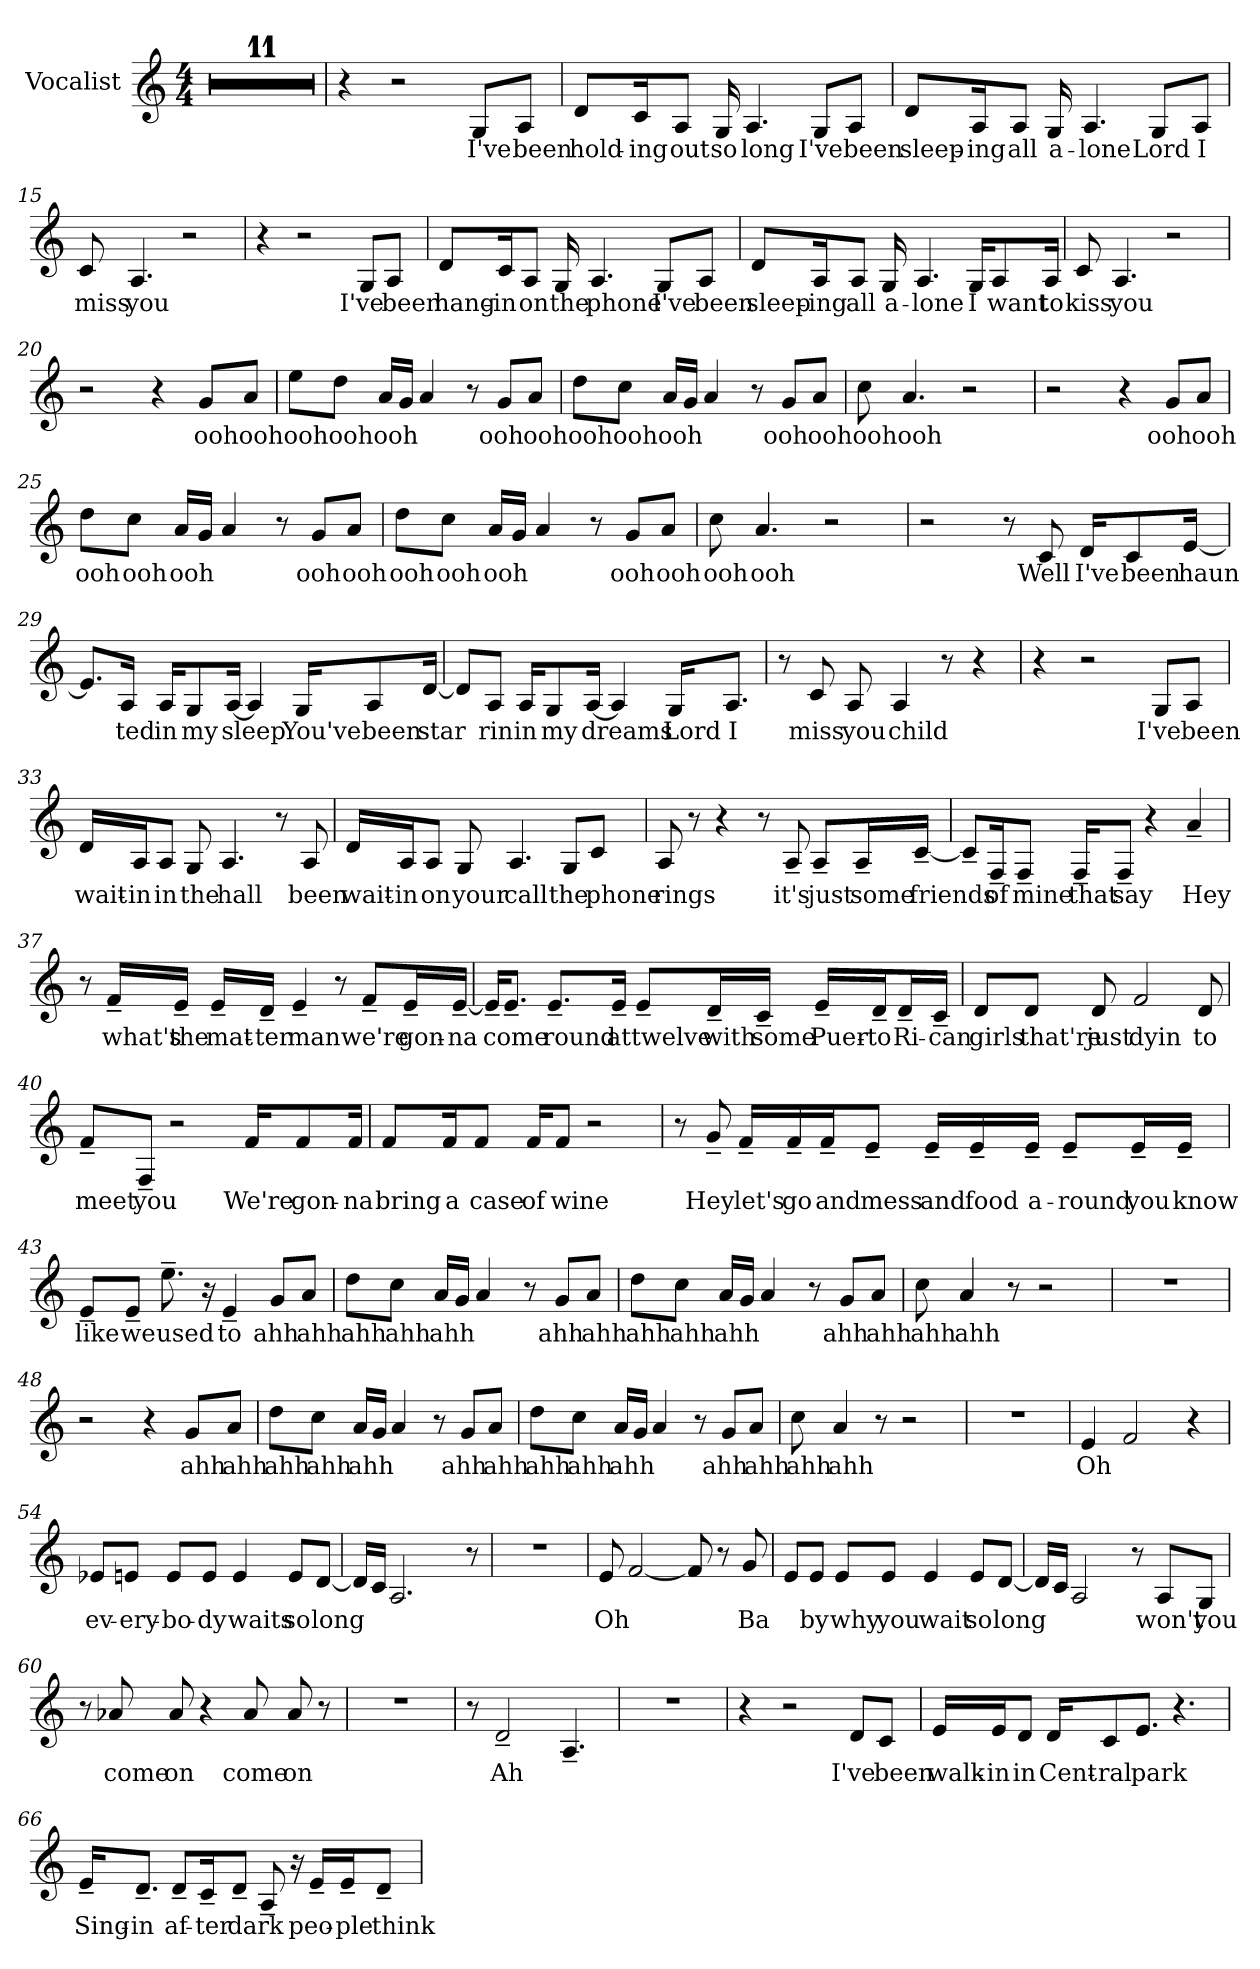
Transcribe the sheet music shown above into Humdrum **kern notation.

**kern	**text
*part1	*part1
*staff1	*staff1
*I"Vocalist	*
*clefG2	*
*M4/4	*
=1	=1
*clefG2	*
*M4/4	*
1r	.
=2	=2
1r	.
=3	=3
1r	.
=4	=4
1r	.
=5	=5
1r	.
=6	=6
1r	.
=7	=7
1r	.
=8	=8
1r	.
=9	=9
1r	.
=10	=10
1r	.
=11	=11
1r	.
=12	=12
4r	.
2r	.
8G/L	I've
8A/J	been
=13	=13
8d/L	hold-
16c/K	-ing
8A/J	out
16G	so
4.A	long
8G/L	I've
8A/J	been
=14	=14
8d/L	sleep-
16A/K	-ing
8A/J	all
16G	a-
4.A	-lone
8G/L	Lord
8A/J	I
=15	=15
8c	miss
4.A	you
2r	.
=16	=16
4r	.
2r	.
8G/L	I've
8A/J	been
=17	=17
8d/L	hang-
16c/K	-in
8A/J	on
16G	the
4.A	phone
8G/L	I've
8A/J	been
=18	=18
8d/L	sleep-
16A/K	-ing
8A/J	all
16G	a-
4.A	-lone
16G/KL	I
8A/	want
16A/Jk	to
=19	=19
8c	kiss
4.A	you
2r	.
=20	=20
2r	.
4r	.
8g/L	ooh
8a/J	ooh
=21	=21
8ee\L	ooh
8dd\J	ooh
16a/LL	ooh
16g/JJ	_
4a	_
8r	.
8g/L	ooh
8a/J	ooh
=22	=22
8dd\L	ooh
8cc\J	ooh
16a/LL	ooh
16g/JJ	_
4a	_
8r	.
8g/L	ooh
8a/J	ooh
=23	=23
8cc	ooh
4.a	ooh
2r	.
=24	=24
2r	.
4r	.
8g/L	ooh
8a/J	ooh
=25	=25
8dd\L	ooh
8cc\J	ooh
16a/LL	ooh
16g/JJ	_
4a	_
8r	.
8g/L	ooh
8a/J	ooh
=26	=26
8dd\L	ooh
8cc\J	ooh
16a/LL	ooh
16g/JJ	_
4a	_
8r	.
8g/L	ooh
8a/J	ooh
=27	=27
8cc	ooh
4.a	ooh
2r	.
=28	=28
2r	.
8r	.
8c	Well
16d/KL	I've
8c/	been
[16e/Jk	haun-
=29	=29
8.e/L]	_
16A/Jk	-ted
16A/KL	in
8G/	my
[16A/Jk	sleep
4A]	_
16G/KL	You've
8A/	been
[16d/Jk	star-
=30	=30
8d/L]	_
8A/J	-rin
16A/KL	in
8G/	my
[16A/Jk	dreams
4A]	_
16G/KL	Lord
8.A/J	I
=31	=31
8r	.
8c	miss
8A	you
4A	child
8r	.
4r	.
=32	=32
4r	.
2r	.
8G/L	I've
8A/J	been
=33	=33
16d/LL	wait-
16A/J	-in
8A/J	in
8G	the
4.A	hall
8r	.
8A	been
=34	=34
16d/LL	wait-
16A/J	-in
8A/J	on
8G	your
4.A	call
8G/L	the
8c/J	phone
=35	=35
8A	rings
8r	.
4r	.
8r	.
8A~	it's
8A~/L	just
16A~/L	some
[16c~/JJ	friends
=36	=36
8c~/L]	_
16F~/K	of
8F~/J	mine
16F~/KL	that
8F~/J	say
4r	.
4a~	Hey
=37	=37
8r	.
16f~/LL	what's
16e~/JJ	the
16e~/LL	mat-
16d~/JJ	-ter
4e~	man
8r	.
8f~/L	we're
16e~/L	gon-
[16e~/JJ	-na
=38	=38
16e~/KL]	_
8.e~/J	come
8.e~/L	round
16e~/Jk	at
8e~/L	twelve
16d~/L	with
16c~/JJ	some
16e~/LL	Puer-
16d~/J	-to
16d~/L	Ri-
16c~/JJ	-can
=39	=39
8d/L	girls
8d/J	that're
8d	just
2f	dyin
8d	to
=40	=40
8f~/L	meet
8F~/J	you
2r	.
16f/KL	We're
8f/	gon-
16f/Jk	-na
=41	=41
8f/L	bring
16f/K	a
8f/J	case
16f/KL	of
8f/J	wine
2r	.
=42	=42
8r	.
8g~	Hey
16f~/LL	let's
16f~/J	go
16f~/K	and
8e~/J	mess
16e~/LL	and
16e~/	food
16e~/JJ	a-
8e~/L	-round
16e~/L	you
16e~/JJ	know
=43	=43
8e~/L	like
8e~/J	we
8.ee~	used
16r	.
4e~	to
8g/L	ahh
8a/J	ahh
=44	=44
8dd\L	ahh
8cc\J	ahh
16a/LL	ahh
16g/JJ	_
4a	_
8r	.
8g/L	ahh
8a/J	ahh
=45	=45
8dd\L	ahh
8cc\J	ahh
16a/LL	ahh
16g/JJ	_
4a	_
8r	.
8g/L	ahh
8a/J	ahh
=46	=46
8cc	ahh
4a	ahh
8r	.
2r	.
=47	=47
1r	.
=48	=48
2r	.
4r	.
8g/L	ahh
8a/J	ahh
=49	=49
8dd\L	ahh
8cc\J	ahh
16a/LL	ahh
16g/JJ	_
4a	_
8r	.
8g/L	ahh
8a/J	ahh
=50	=50
8dd\L	ahh
8cc\J	ahh
16a/LL	ahh
16g/JJ	_
4a	_
8r	.
8g/L	ahh
8a/J	ahh
=51	=51
8cc	ahh
4a	ahh
8r	.
2r	.
=52	=52
1r	.
=53	=53
4e	Oh
2f	_
4r	.
=54	=54
8e-X/L	ev-
8en/J	-ery-
8e/L	-bo-
8e/J	-dy
4e	waits
8e/L	so
[8d/J	long
=55	=55
16d/LL]	_
16c/JJ	_
2.A	_
8r	.
=56	=56
1r	.
=57	=57
8e	Oh
[2f	_
8f]	_
8r	.
8g	Ba-
=58	=58
8e/L	_
8e/J	-by
8e/L	why
8e/J	you
4e	wait
8e/L	so
[8d/J	long
=59	=59
16d/LL]	_
16c/JJ	_
2A	_
8r	.
8A/L	won't
8G/J	you
=60	=60
8r	.
8a-X	come
8a-	on
4r	.
8a-	come
8a-	on
8r	.
=61	=61
1r	.
=62	=62
8r	.
2d~	Ah
4.A~	_
=63	=63
1r	.
=64	=64
4r	.
2r	.
8d/L	I've
8c/J	been
=65	=65
16e/LL	walk-
16e/J	-in
8d/J	in
16d/KL	Cent-
8c/	-ral
8.e/J	park
4.r	.
=66	=66
16e~/KL	Sing-
8.d~/J	-in
8d~/L	af-
16c~/K	-ter
8d~/J	dark
8A~	_
16r	.
16e~/LL	peo-
16e~/J	-ple
8d~/J	think
=	=
*-	*-
